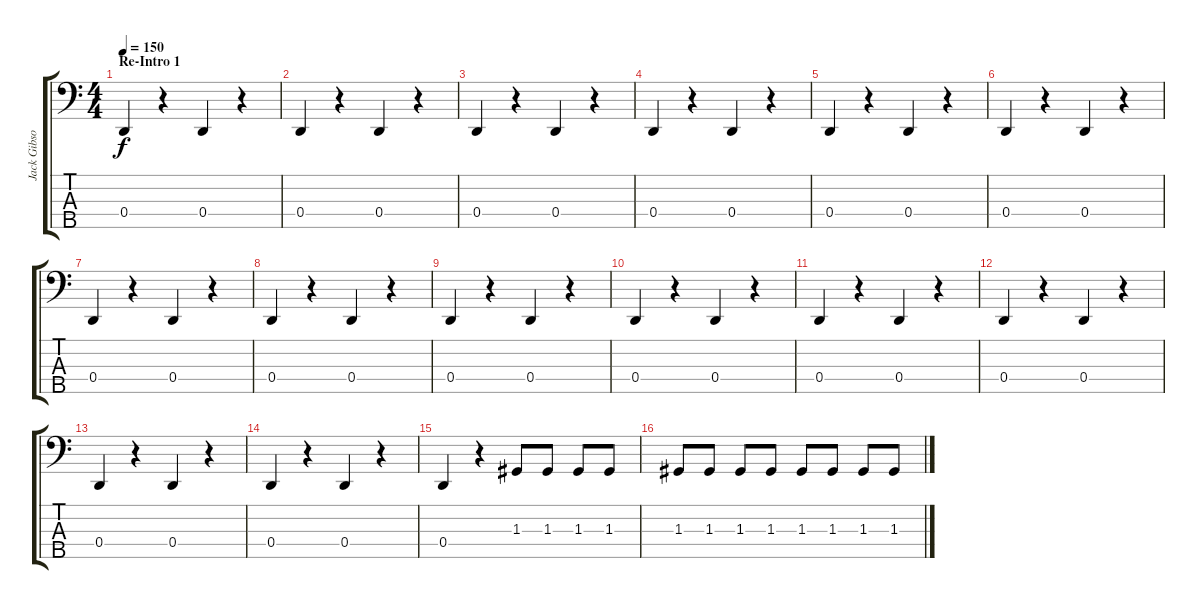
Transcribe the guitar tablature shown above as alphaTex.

\track ("Jack Gibson" "Jack Gibso") {instrument electricbassfinger}
\staff {score tabs}
\tuning (F2 C2 G1 D1 A0) {hide}
\ts (4 4)
\section ("" "Re-Intro 1")
\tempo 150
\clef f4
\ks c
0.4.4{dy f} r.4 0.4.4 r.4 |
0.4.4 r.4 0.4.4 r.4 |
0.4.4 r.4 0.4.4 r.4 |
0.4.4 r.4 0.4.4 r.4 |
0.4.4 r.4 0.4.4 r.4 |
0.4.4 r.4 0.4.4 r.4 |
0.4.4 r.4 0.4.4 r.4 |
0.4.4 r.4 0.4.4 r.4 |
0.4.4 r.4 0.4.4 r.4 |
0.4.4 r.4 0.4.4 r.4 |
0.4.4 r.4 0.4.4 r.4 |
0.4.4 r.4 0.4.4 r.4 |
0.4.4 r.4 0.4.4 r.4 |
0.4.4 r.4 0.4.4 r.4 |
0.4.4 r.4 1.3.8 1.3.8 1.3.8 1.3.8 |
1.3.8 1.3.8 1.3.8 1.3.8 1.3.8 1.3.8 1.3.8 1.3.8
